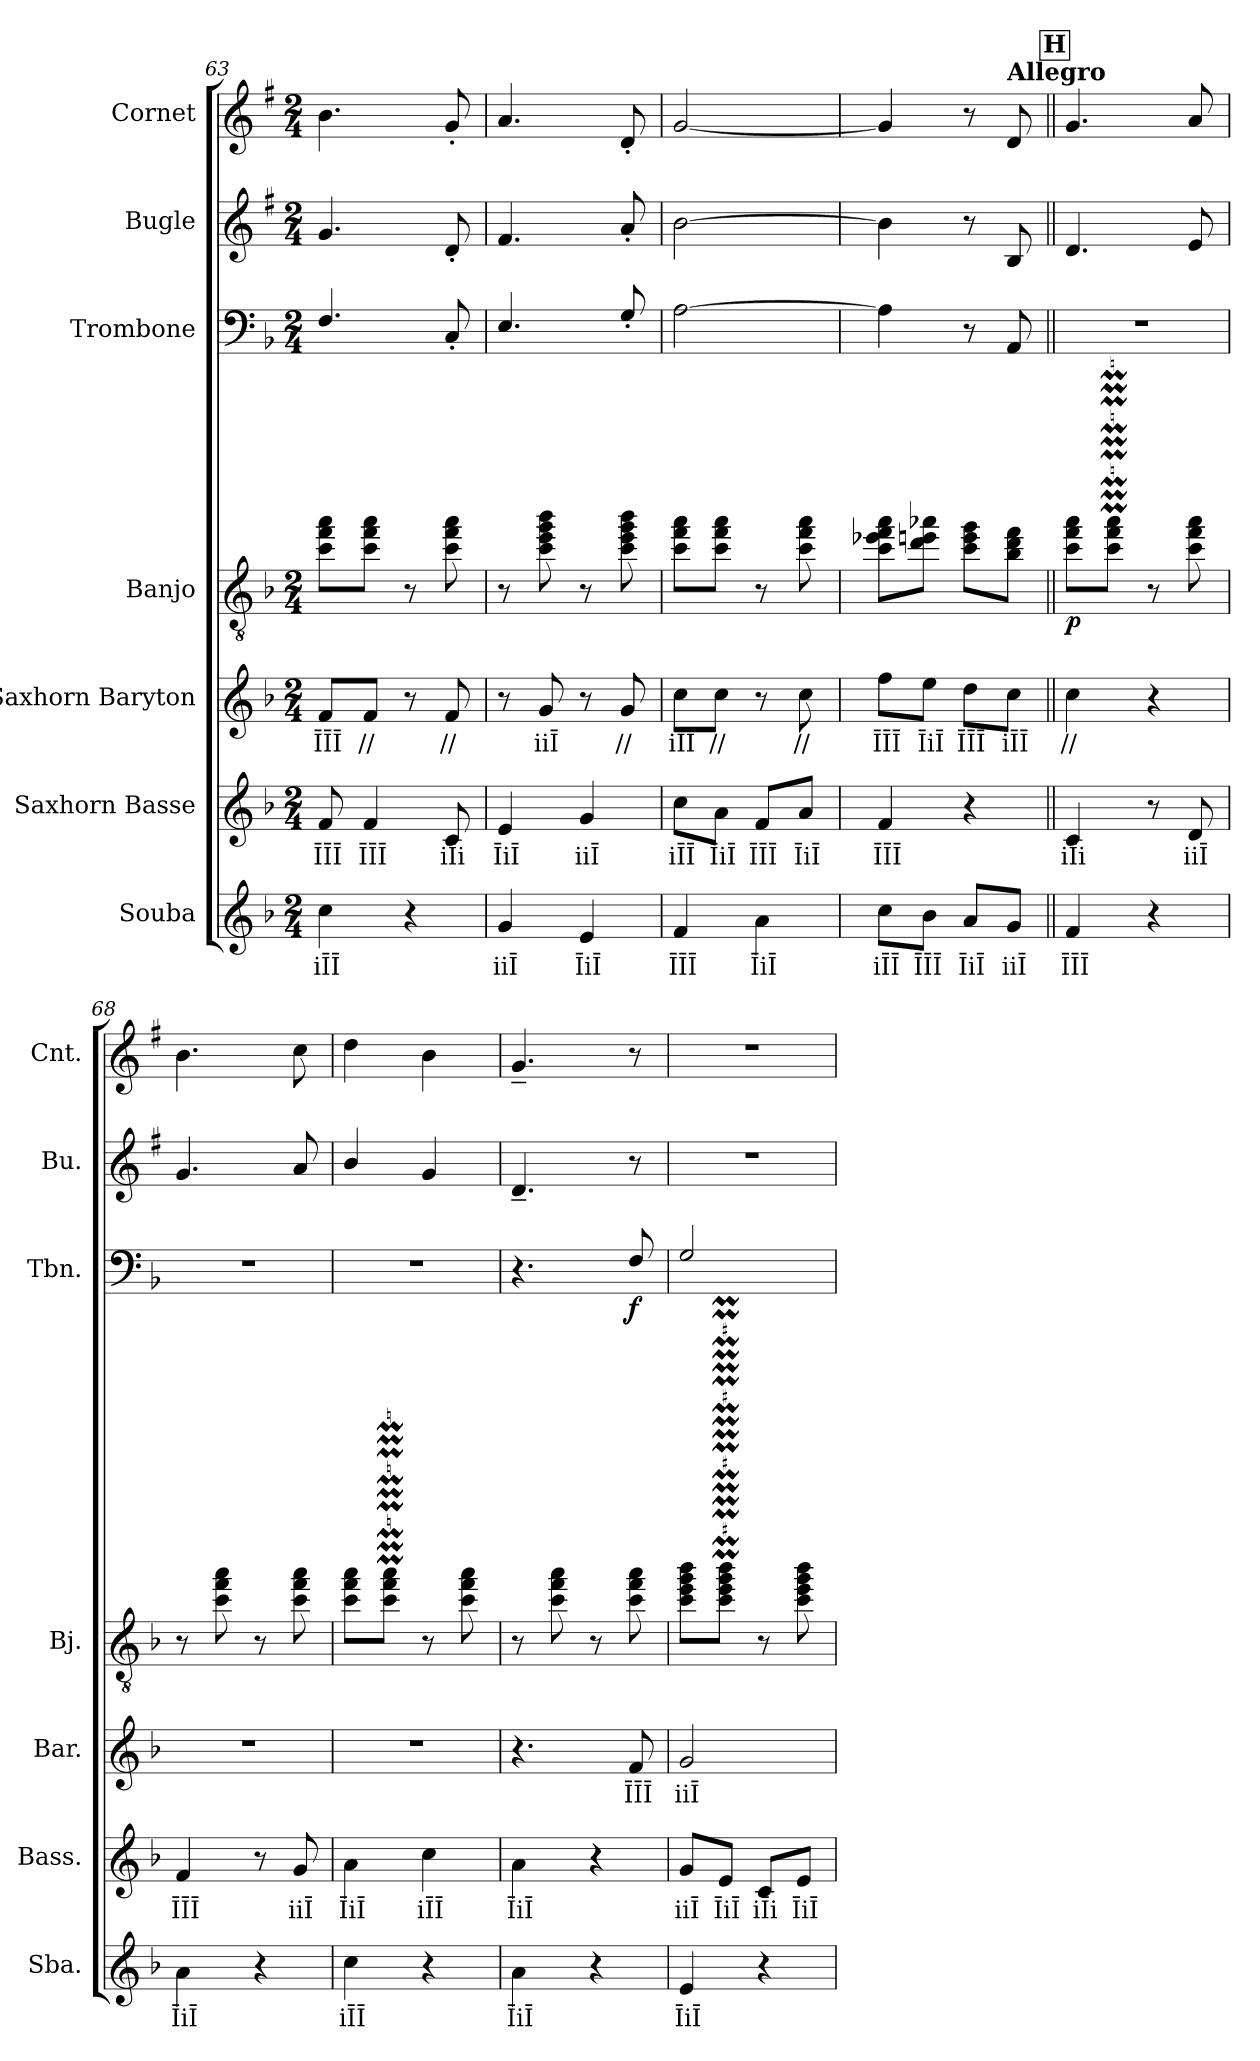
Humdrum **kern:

**kern	**text	**kern	**text	**kern	**text	**kern	**dynam	**kern	**dynam	**kern	**kern
*part7	*part7	*part6	*part6	*part5	*part5	*part4	*part4	*part3	*part3	*part2	*part1
*staff7	*staff7	*staff6	*staff6	*staff5	*staff5	*staff4	*staff4	*staff3	*staff3	*staff2	*staff1
*I"Souba	*	*I"Saxhorn Basse	*	*I"Saxhorn Baryton	*	*I"Banjo	*	*I"Trombone	*	*I"Bugle	*I"Cornet
*I'Sba.	*	*I'Bass.	*	*I'Bar.	*	*I'Bj.	*	*I'Tbn.	*	*I'Bu.	*I'Cnt.
*clefG2	*	*clefG2	*	*clefG2	*	*clefGv2	*	*clefF4	*	*clefG2	*clefG2
*ITrd15c26	*	*ITrd8c14	*	*ITrd8c14	*	*ITrd7c12	*	*	*	*ITrd1c2	*ITrd1c2
*k[b-]	*	*k[b-]	*	*k[b-]	*	*k[b-]	*	*k[b-]	*	*k[b-]	*k[b-]
*M2/4	*	*M2/4	*	*M2/4	*	*M2/4	*	*M2/4	*	*M2/4	*M2/4
=63	=63	=63	=63	=63	=63	=63	=63	=63	=63	=63	=63
!	!LO:LY:b	!	!LO:LY:b	!	!LO:LY:b	!	!	!	!	!	!
4C\	iĪĪ	8F/	ĪĪĪ	8F/L	ĪĪĪ	8c\ 8f\ 8a\L	.	4.F/	.	4.f/	4.a\
!	!	!	!LO:LY:b	!	!LO:LY:b	!	!	!	!	!	!
.	.	4F/	ĪĪĪ	8F/J	//	8c\ 8f\ 8a\J	.	.	.	.	.
4r	.	.	.	8r	.	8r	.	.	.	.	.
!	!	!	!LO:LY:b	!	!LO:LY:b	!	!	!	!	!	!
.	.	8C/	iĪi	8F/	//	8c\ 8f\ 8a\	.	8C'/	.	8c'/	8f'/
!!LO:PB:g=z
=64	=64	=64	=64	=64	=64	=64	=64	=64	=64	=64	=64
!	!LO:LY:b	!	!LO:LY:b	!	!	!	!	!	!	!	!
4GG/	iiĪ	4E/	ĪiĪ	8r	.	8r	.	4.E/	.	4.e/	4.g/
!	!	!	!	!	!LO:LY:b	!	!	!	!	!	!
.	.	.	.	8G/	iiĪ	8c\ 8e\ 8g\ 8b-\	.	.	.	.	.
!	!LO:LY:b	!	!LO:LY:b	!	!	!	!	!	!	!	!
4EE/	ĪiĪ	4G/	iiĪ	8r	.	8r	.	.	.	.	.
!	!	!	!	!	!LO:LY:b	!	!	!	!	!	!
.	.	.	.	8G/	//	8c\ 8e\ 8g\ 8b-\	.	8G'/	.	8g'/	8c'/
=65	=65	=65	=65	=65	=65	=65	=65	=65	=65	=65	=65
!	!LO:LY:b	!	!LO:LY:b	!	!LO:LY:b	!	!	!	!	!	!
4FF/	ĪĪĪ	8c\L	iĪĪ	8c\L	iĪĪ	8c\ 8f\ 8a\L	.	[2A\	.	[2a\	[2f/
!	!	!	!LO:LY:b	!	!LO:LY:b	!	!	!	!	!	!
.	.	8A\J	ĪiĪ	8c\J	//	8c\ 8f\ 8a\J	.	.	.	.	.
!	!LO:LY:b	!	!LO:LY:b	!	!	!	!	!	!	!	!
4AA\	ĪiĪ	8F/L	ĪĪĪ	8r	.	8r	.	.	.	.	.
!	!	!	!LO:LY:b	!	!LO:LY:b	!	!	!	!	!	!
.	.	8A/J	ĪiĪ	8c\	//	8c\ 8f\ 8a\	.	.	.	.	.
=66	=66	=66	=66	=66	=66	=66	=66	=66	=66	=66	=66
!	!LO:LY:b	!	!LO:LY:b	!	!LO:LY:b	!	!	!	!	!	!
8C\L	iĪĪ	4F/	ĪĪĪ	8f\L	ĪĪĪ	8c\ 8e-X\ 8f\ 8a\L	.	4A\]	.	4a\]	4f/]
!	!LO:LY:b	!	!	!	!LO:LY:b	!	!	!	!	!	!
8BB-\J	ĪĪĪ	.	.	8e\J	ĪiĪ	8d\ 8en\ 8a-X\J	.	.	.	.	.
!	!LO:LY:b	!	!	!	!LO:LY:b	!	!	!	!	!	!
8AA/L	ĪiĪ	4r	.	8d\L	ĪĪĪ	8c\ 8e\ 8g\L	.	8r	.	8r	8r
!	!	!	!	!	!	!	!	!	!	!	!LO:TX:a:B:t=Allegro
!	!LO:LY:b	!	!	!	!LO:LY:b	!	!	!	!	!	!
8GG/J	iiĪ	.	.	8c\J	iĪĪ	8B-\ 8d\ 8f\J	.	8AA/	.	8A/	8c/
!!LO:REH:place=s1:a:B:fs=14:t=H
=67||	=67||	=67||	=67||	=67||	=67||	=67||	=67||	=67||	=67||	=67||	=67||
!	!LO:LY:b	!	!LO:LY:b	!	!LO:LY:b	!	!LO:DY:b	!	!	!	!
4FF/	ĪĪĪ	4C/	iĪi	4c\	//	8c\ 8f\ 8a\L	p	2r	.	4.c/	4.f/
.	.	.	.	.	.	8c\M 8f\M 8a\MJ	.	.	.	.	.
4r	.	8r	.	4r	.	8r	.	.	.	.	.
!	!	!	!LO:LY:b	!	!	!	!	!	!	!	!
.	.	8D/	iiĪ	.	.	8c\ 8f\ 8a\	.	.	.	8d/	8g/
=68	=68	=68	=68	=68	=68	=68	=68	=68	=68	=68	=68
!	!LO:LY:b	!	!LO:LY:b	!	!	!	!	!	!	!	!
4AA\	ĪiĪ	4F/	ĪĪĪ	2r	.	8r	.	2r	.	4.f/	4.a\
.	.	.	.	.	.	8c\ 8f\ 8a\	.	.	.	.	.
4r	.	8r	.	.	.	8r	.	.	.	.	.
!	!	!	!LO:LY:b	!	!	!	!	!	!	!	!
.	.	8G/	iiĪ	.	.	8c\ 8f\ 8a\	.	.	.	8g/	8b-\
!!LO:PB:g=z
=69	=69	=69	=69	=69	=69	=69	=69	=69	=69	=69	=69
!	!LO:LY:b	!	!LO:LY:b	!	!	!	!	!	!	!	!
4C\	iĪĪ	4A\	ĪiĪ	2r	.	8c\ 8f\ 8a\L	.	2r	.	4a/	4cc\
.	.	.	.	.	.	8c\M 8f\M 8a\MJ	.	.	.	.	.
!	!	!	!LO:LY:b	!	!	!	!	!	!	!	!
4r	.	4c\	iĪĪ	.	.	8r	.	.	.	4f/	4a\
.	.	.	.	.	.	8c\ 8f\ 8a\	.	.	.	.	.
=70	=70	=70	=70	=70	=70	=70	=70	=70	=70	=70	=70
!	!LO:LY:b	!	!LO:LY:b	!	!	!	!	!	!	!	!
4AA\	ĪiĪ	4A\	ĪiĪ	4.r	.	8r	.	4.r	.	4.c~/	4.f~/
.	.	.	.	.	.	8c\ 8f\ 8a\	.	.	.	.	.
4r	.	4r	.	.	.	8r	.	.	.	.	.
!	!	!	!	!	!LO:LY:b	!	!	!	!LO:DY:b	!	!
.	.	.	.	8F/	ĪĪĪ	8c\ 8f\ 8a\	.	8F/	f	8r	8r
=71	=71	=71	=71	=71	=71	=71	=71	=71	=71	=71	=71
!	!LO:LY:b	!	!LO:LY:b	!	!LO:LY:b	!	!	!	!	!	!
4EE/	ĪiĪ	8G/L	iiĪ	2G/	iiĪ	8c\ 8e\ 8g\ 8b-\L	.	2G/	.	2r	2r
!	!	!	!LO:LY:b	!	!	!	!	!	!	!	!
.	.	8E/J	ĪiĪ	.	.	8c\M 8e\M 8g\M 8b-\MJ	.	.	.	.	.
!	!	!	!LO:LY:b	!	!	!	!	!	!	!	!
4r	.	8C/L	iĪi	.	.	8r	.	.	.	.	.
!	!	!	!LO:LY:b	!	!	!	!	!	!	!	!
.	.	8E/J	ĪiĪ	.	.	8c\ 8e\ 8g\ 8b-\	.	.	.	.	.
=	=	=	=	=	=	=	=	=	=	=	=
*-	*-	*-	*-	*-	*-	*-	*-	*-	*-	*-	*-
